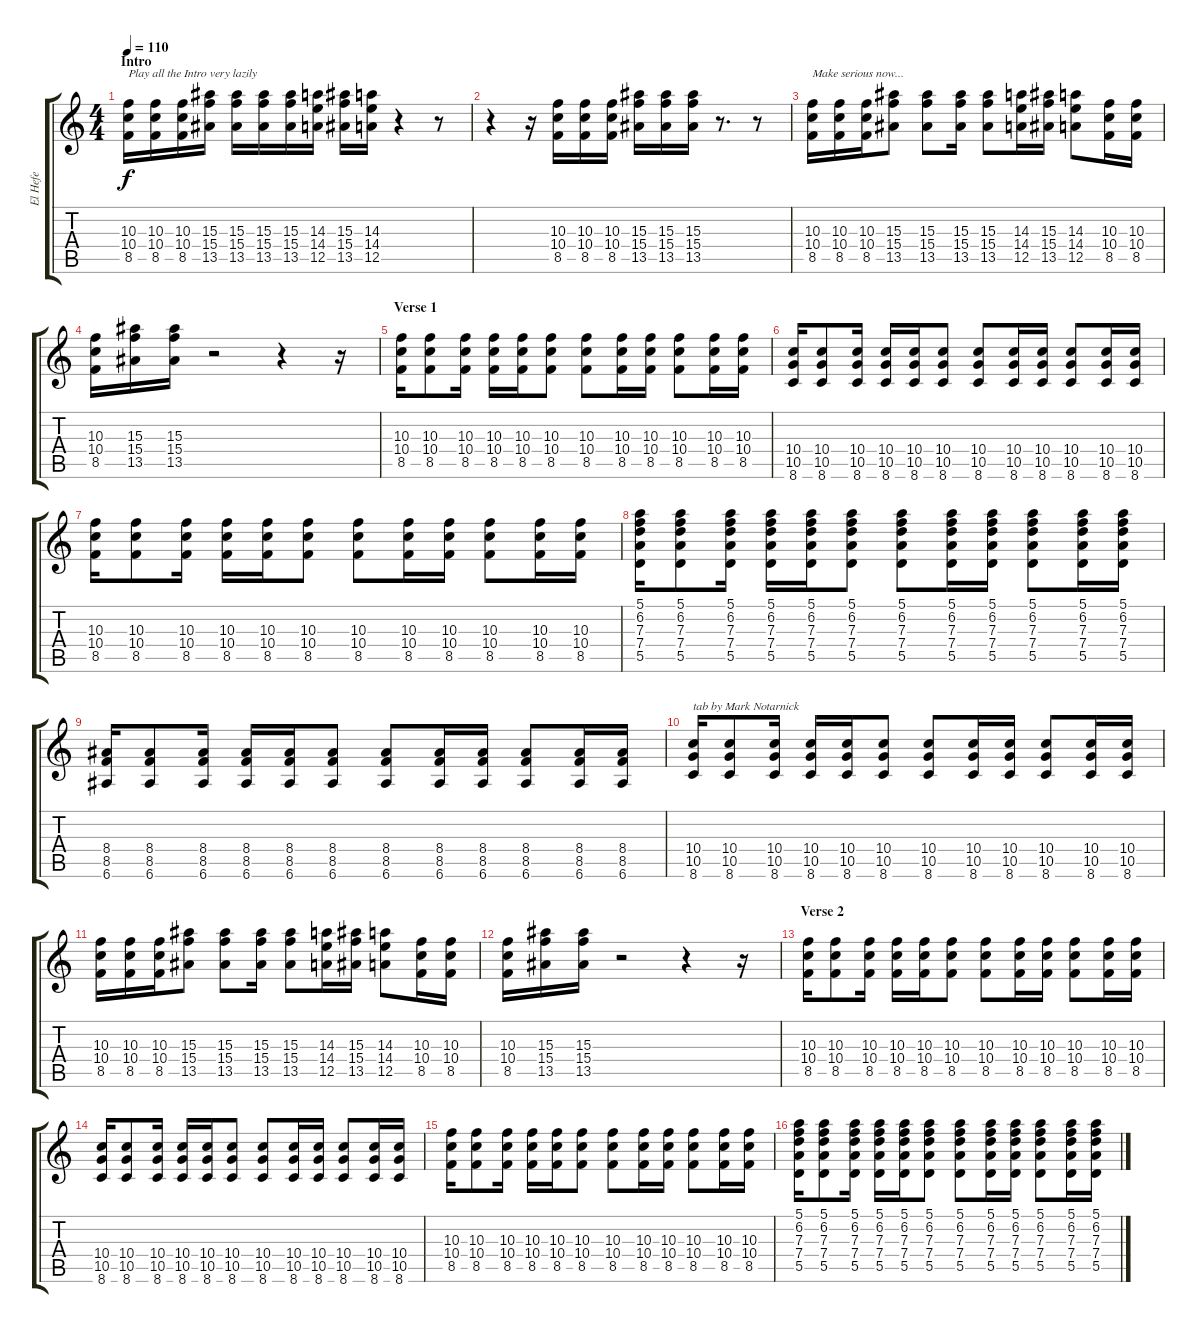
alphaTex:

\track ("El Hefe" "El Hefe") {instrument overdrivenguitar}
\staff {score tabs}
\tuning (E4 B3 G3 D3 A2 E2) {hide}
\ts (4 4)
\section ("" "Intro")
\tempo 110
\clef g2
\ks c
(10.3 10.4 8.5).16{txt "Play all the Intro very lazily" dy f instrument overdrivenguitar} (10.3 10.4 8.5).16 (10.3 10.4 8.5).16 (15.3 15.4 13.5).16 (15.3 15.4 13.5).16 (15.3 15.4 13.5).16 (15.3 15.4 13.5).16 (14.3 14.4 12.5).16 (15.3 15.4 13.5).16 (14.3 14.4 12.5).16 r.4 r.8 |
r.4 r.16 (10.3 10.4 8.5).16 (10.3 10.4 8.5).16 (10.3 10.4 8.5).16 (15.3 15.4 13.5).16 (15.3 15.4 13.5).16 (15.3 15.4 13.5).16 r.8{d} r.8 |
(10.3 10.4 8.5).16{txt "Make serious now..."} (10.3 10.4 8.5).16 (10.3 10.4 8.5).16 (15.3 15.4 13.5).8 (15.3 15.4 13.5).8 (15.3 15.4 13.5).16 (15.3 15.4 13.5).8 (14.3 14.4 12.5).16 (15.3 15.4 13.5).16 (14.3 14.4 12.5).8 (10.3 10.4 8.5).16 (10.3 10.4 8.5).16 |
(10.3 10.4 8.5).16 (15.3 15.4 13.5).16 (15.3 15.4 13.5).16 r.2 r.4 r.16 |
\section ("" "Verse 1")
(10.3 10.4 8.5).16 (10.3 10.4 8.5).8 (10.3 10.4 8.5).16 (10.3 10.4 8.5).16 (10.3 10.4 8.5).16 (10.3 10.4 8.5).8 (10.3 10.4 8.5).8 (10.3 10.4 8.5).16 (10.3 10.4 8.5).16 (10.3 10.4 8.5).8 (10.3 10.4 8.5).16 (10.3 10.4 8.5).16 |
(10.4 10.5 8.6).16 (10.4 10.5 8.6).8 (10.4 10.5 8.6).16 (10.4 10.5 8.6).16 (10.4 10.5 8.6).16 (10.4 10.5 8.6).8 (10.4 10.5 8.6).8 (10.4 10.5 8.6).16 (10.4 10.5 8.6).16 (10.4 10.5 8.6).8 (10.4 10.5 8.6).16 (10.4 10.5 8.6).16 |
(10.3 10.4 8.5).16 (10.3 10.4 8.5).8 (10.3 10.4 8.5).16 (10.3 10.4 8.5).16 (10.3 10.4 8.5).16 (10.3 10.4 8.5).8 (10.3 10.4 8.5).8 (10.3 10.4 8.5).16 (10.3 10.4 8.5).16 (10.3 10.4 8.5).8 (10.3 10.4 8.5).16 (10.3 10.4 8.5).16 |
(5.1 6.2 7.3 7.4 5.5).16 (5.1 6.2 7.3 7.4 5.5).8 (5.1 6.2 7.3 7.4 5.5).16 (5.1 6.2 7.3 7.4 5.5).16 (5.1 6.2 7.3 7.4 5.5).16 (5.1 6.2 7.3 7.4 5.5).8 (5.1 6.2 7.3 7.4 5.5).8 (5.1 6.2 7.3 7.4 5.5).16 (5.1 6.2 7.3 7.4 5.5).16 (5.1 6.2 7.3 7.4 5.5).8 (5.1 6.2 7.3 7.4 5.5).16 (5.1 6.2 7.3 7.4 5.5).16 |
(8.4 8.5 6.6).16 (8.4 8.5 6.6).8 (8.4 8.5 6.6).16 (8.4 8.5 6.6).16 (8.4 8.5 6.6).16 (8.4 8.5 6.6).8 (8.4 8.5 6.6).8 (8.4 8.5 6.6).16 (8.4 8.5 6.6).16 (8.4 8.5 6.6).8 (8.4 8.5 6.6).16 (8.4 8.5 6.6).16 |
(10.4 10.5 8.6).16{txt "tab by Mark Notarnick"} (10.4 10.5 8.6).8 (10.4 10.5 8.6).16 (10.4 10.5 8.6).16 (10.4 10.5 8.6).16 (10.4 10.5 8.6).8 (10.4 10.5 8.6).8 (10.4 10.5 8.6).16 (10.4 10.5 8.6).16 (10.4 10.5 8.6).8 (10.4 10.5 8.6).16 (10.4 10.5 8.6).16 |
(10.3 10.4 8.5).16 (10.3 10.4 8.5).16 (10.3 10.4 8.5).16 (15.3 15.4 13.5).8 (15.3 15.4 13.5).8 (15.3 15.4 13.5).16 (15.3 15.4 13.5).8 (14.3 14.4 12.5).16 (15.3 15.4 13.5).16 (14.3 14.4 12.5).8 (10.3 10.4 8.5).16 (10.3 10.4 8.5).16 |
(10.3 10.4 8.5).16 (15.3 15.4 13.5).16 (15.3 15.4 13.5).16 r.2 r.4 r.16 |
\section ("" "Verse 2")
(10.3 10.4 8.5).16 (10.3 10.4 8.5).8 (10.3 10.4 8.5).16 (10.3 10.4 8.5).16 (10.3 10.4 8.5).16 (10.3 10.4 8.5).8 (10.3 10.4 8.5).8 (10.3 10.4 8.5).16 (10.3 10.4 8.5).16 (10.3 10.4 8.5).8 (10.3 10.4 8.5).16 (10.3 10.4 8.5).16 |
(10.4 10.5 8.6).16 (10.4 10.5 8.6).8 (10.4 10.5 8.6).16 (10.4 10.5 8.6).16 (10.4 10.5 8.6).16 (10.4 10.5 8.6).8 (10.4 10.5 8.6).8 (10.4 10.5 8.6).16 (10.4 10.5 8.6).16 (10.4 10.5 8.6).8 (10.4 10.5 8.6).16 (10.4 10.5 8.6).16 |
(10.3 10.4 8.5).16 (10.3 10.4 8.5).8 (10.3 10.4 8.5).16 (10.3 10.4 8.5).16 (10.3 10.4 8.5).16 (10.3 10.4 8.5).8 (10.3 10.4 8.5).8 (10.3 10.4 8.5).16 (10.3 10.4 8.5).16 (10.3 10.4 8.5).8 (10.3 10.4 8.5).16 (10.3 10.4 8.5).16 |
(5.1 6.2 7.3 7.4 5.5).16 (5.1 6.2 7.3 7.4 5.5).8 (5.1 6.2 7.3 7.4 5.5).16 (5.1 6.2 7.3 7.4 5.5).16 (5.1 6.2 7.3 7.4 5.5).16 (5.1 6.2 7.3 7.4 5.5).8 (5.1 6.2 7.3 7.4 5.5).8 (5.1 6.2 7.3 7.4 5.5).16 (5.1 6.2 7.3 7.4 5.5).16 (5.1 6.2 7.3 7.4 5.5).8 (5.1 6.2 7.3 7.4 5.5).16 (5.1 6.2 7.3 7.4 5.5).16
